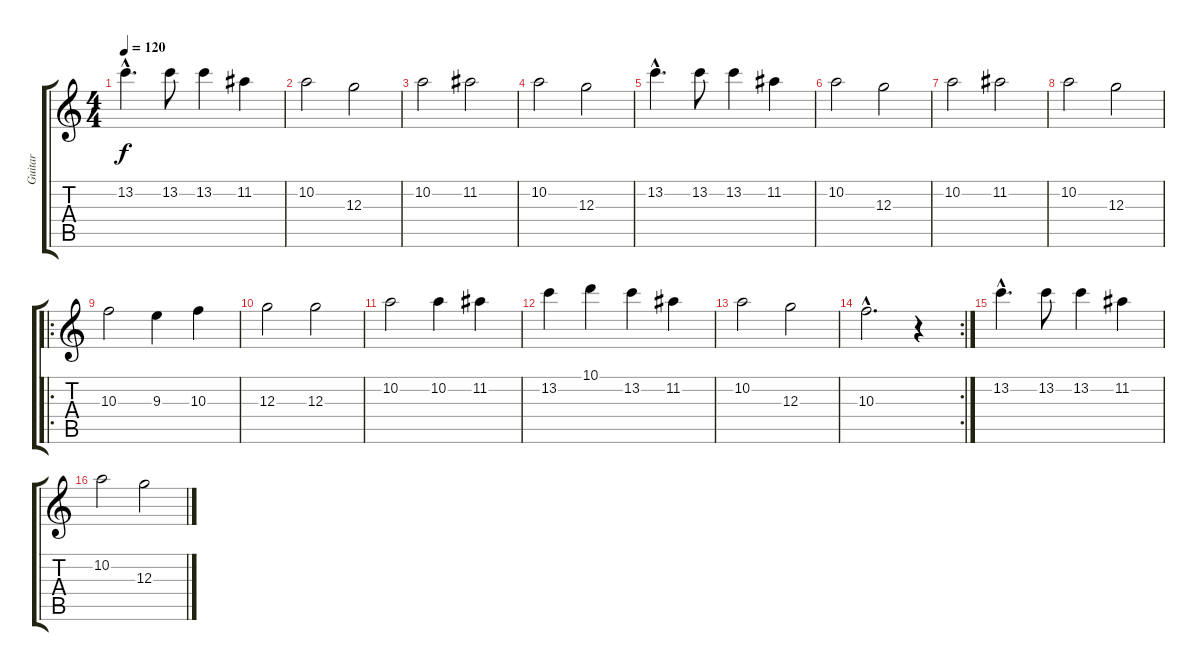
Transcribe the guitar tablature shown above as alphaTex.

\track ("Guitar" "Guitar") {instrument distortionguitar}
\staff {score tabs}
\tuning (E4 B3 G3 D3 A2 E2) {hide}
\ts (4 4)
\tempo 120
\clef g2
\ks c
13.2{hac}.4{d dy f instrument distortionguitar} 13.2.8 13.2.4 11.2.4 |
10.2.2 12.3.2 |
10.2.2 11.2.2 |
10.2.2 12.3.2 |
13.2{hac}.4{d} 13.2.8 13.2.4 11.2.4 |
10.2.2 12.3.2 |
10.2.2 11.2.2 |
10.2.2 12.3.2 |
\ro
10.3.2 9.3.4 10.3.4 |
12.3.2 12.3.2 |
10.2.2 10.2.4 11.2.4 |
13.2.4 10.1.4 13.2.4 11.2.4 |
10.2.2 12.3.2 |
\rc 2
10.3{hac}.2{d} r.4 |
13.2{hac}.4{d} 13.2.8 13.2.4 11.2.4 |
10.2.2 12.3.2
